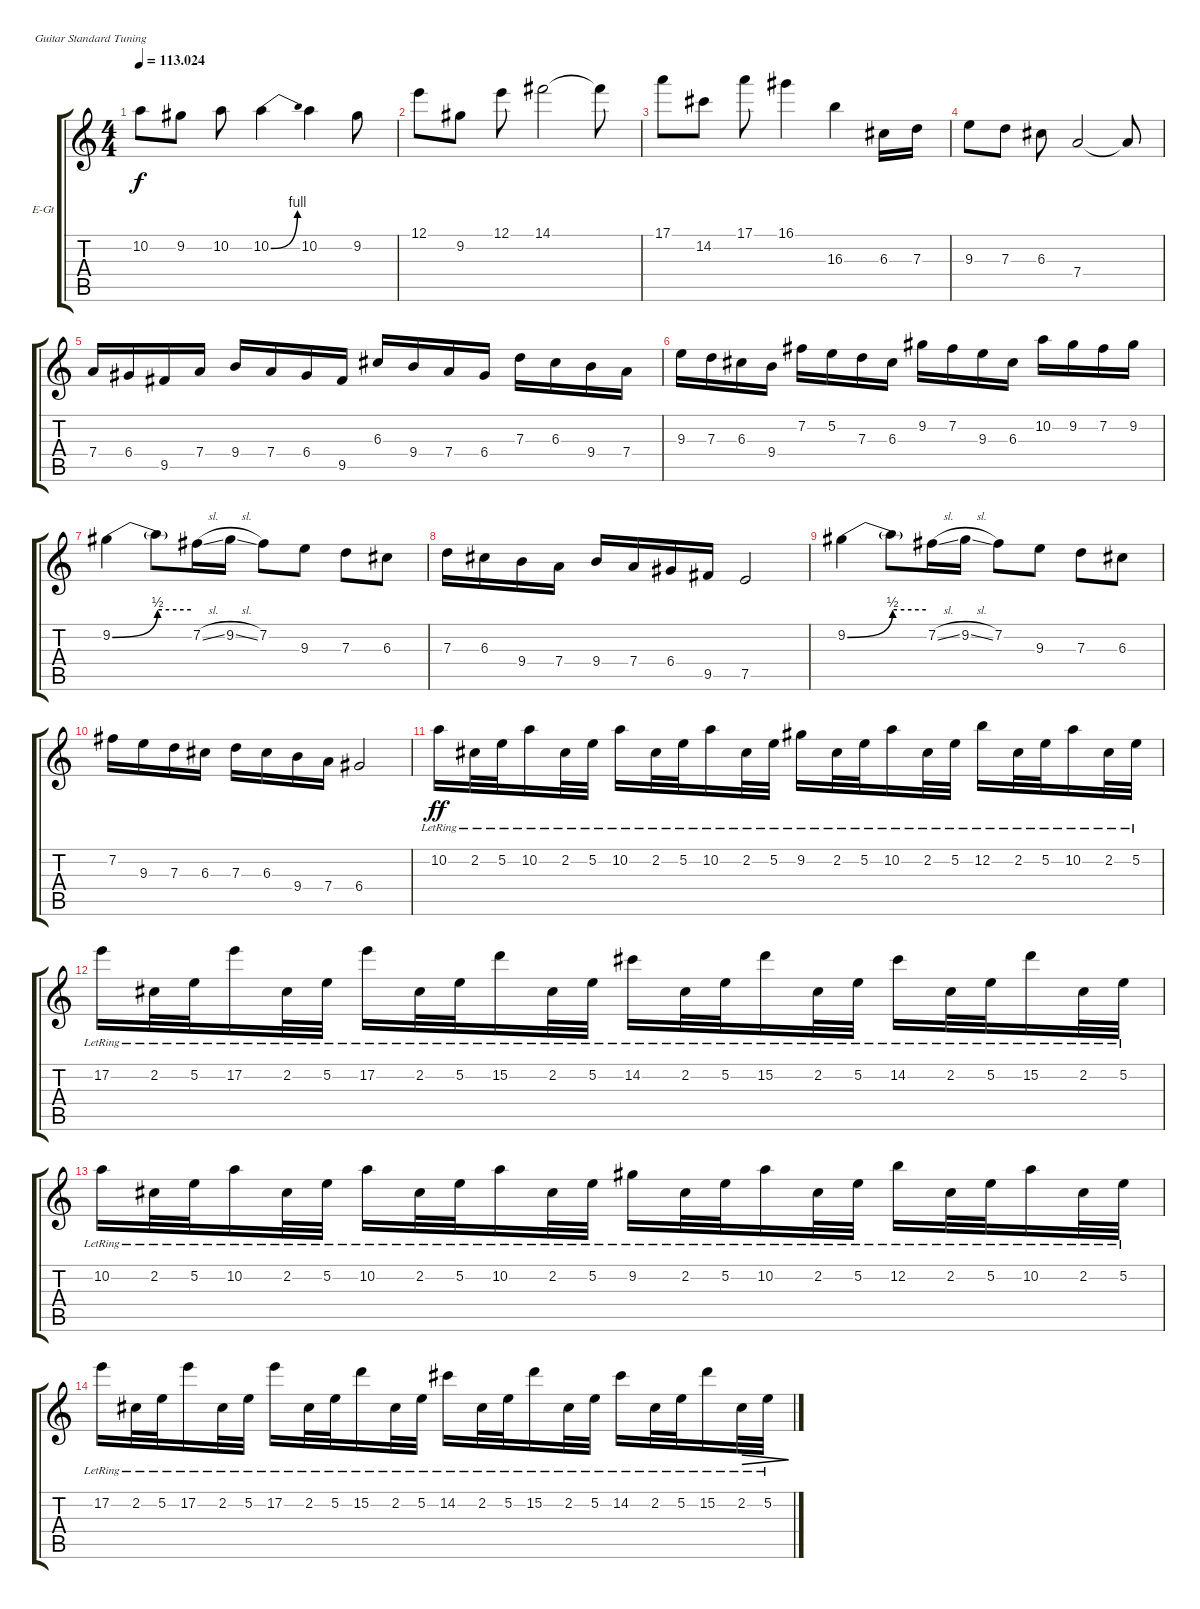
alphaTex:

\bracketExtendMode groupsimilarinstruments
\firstSystemTrackNameOrientation horizontal
\otherSystemsTrackNameOrientation horizontal
\track ("Соло-гитара (Мелисов Ю)" "E-Gt") {instrument overdrivenguitar}
\staff {score tabs}
\tuning (E4 B3 G3 D3 A2 E2)
\ts (4 4)
\tempo
113.024
\accidentals auto
\clef g2
\ottava regular
\simile none
\ks c
10.2.8{dy f} 9.2.8 10.2.8 10.2{be (bend 0 0 60 4)}.4 10.2.4 9.2.8 |
12.1.8 9.2.8 12.1.8 14.1.2 14.1{t}.8 |
17.1.8 14.2.8 17.1.8 16.1.4 16.3.4 6.3.16 7.3.16 |
9.3.8 7.3.8 6.3.8 7.4.2 7.4{t}.8 |
7.4.16 6.4.16 9.5.16 7.4.16 9.4.16 7.4.16 6.4.16 9.5.16 6.3.16 9.4.16 7.4.16 6.4.16 7.3.16 6.3.16 9.4.16 7.4.16 |
9.3.16 7.3.16 6.3.16 9.4.16 7.2.16 5.2.16 7.3.16 6.3.16 9.2.16 7.2.16 9.3.16 6.3.16 10.2.16 9.2.16 7.2.16 9.2.16 |
9.2{be (bend 0 0 60 2)}.4 9.2{be (hold 0 2 60 2) t}.8 7.2{sl}.16 9.2{sl}.16 7.2.8 9.3.8 7.3.8 6.3.8 |
7.3.16 6.3.16 9.4.16 7.4.16 9.4.16 7.4.16 6.4.16 9.5.16 7.5.2 |
9.2{be (bend 0 0 60 2)}.4 9.2{be (hold 0 2 60 2) t}.8 7.2{sl}.16 9.2{sl}.16 7.2.8 9.3.8 7.3.8 6.3.8 |
7.2.16 9.3.16 7.3.16 6.3.16 7.3.16 6.3.16 9.4.16 7.4.16 6.4.2 |
10.2{lr}.16{dy ff} 2.2{lr}.32 5.2{lr}.32 10.2{lr}.16 2.2{lr}.32 5.2{lr}.32 10.2{lr}.16 2.2{lr}.32 5.2{lr}.32 10.2{lr}.16 2.2{lr}.32 5.2{lr}.32 9.2{lr}.16 2.2{lr}.32 5.2{lr}.32 10.2{lr}.16 2.2{lr}.32 5.2{lr}.32 12.2{lr}.16 2.2{lr}.32 5.2{lr}.32 10.2{lr}.16 2.2{lr}.32 5.2{lr}.32 |
17.2{lr}.16 2.2{lr}.32 5.2{lr}.32 17.2{lr}.16 2.2{lr}.32 5.2{lr}.32 17.2{lr}.16 2.2{lr}.32 5.2{lr}.32 15.2{lr}.16 2.2{lr}.32 5.2{lr}.32 14.2{lr}.16 2.2{lr}.32 5.2{lr}.32 15.2{lr}.16 2.2{lr}.32 5.2{lr}.32 14.2{lr}.16 2.2{lr}.32 5.2{lr}.32 15.2{lr}.16 2.2{lr}.32 5.2{lr}.32 |
10.2{lr}.16 2.2{lr}.32 5.2{lr}.32 10.2{lr}.16 2.2{lr}.32 5.2{lr}.32 10.2{lr}.16 2.2{lr}.32 5.2{lr}.32 10.2{lr}.16 2.2{lr}.32 5.2{lr}.32 9.2{lr}.16 2.2{lr}.32 5.2{lr}.32 10.2{lr}.16 2.2{lr}.32 5.2{lr}.32 12.2{lr}.16 2.2{lr}.32 5.2{lr}.32 10.2{lr}.16 2.2{lr}.32 5.2{lr}.32 |
17.2{lr}.16 2.2{lr}.32 5.2{lr}.32 17.2{lr}.16 2.2{lr}.32 5.2{lr}.32 17.2{lr}.16 2.2{lr}.32 5.2{lr}.32 15.2{lr}.16 2.2{lr}.32 5.2{lr}.32 14.2{lr}.16 2.2{lr}.32 5.2{lr}.32 15.2{lr}.16 2.2{lr}.32 5.2{lr}.32 14.2{lr}.16 2.2{lr}.32 5.2{lr}.32 15.2{lr}.16 2.2{lr}.32{dec} 5.2{lr}.32{dec}
